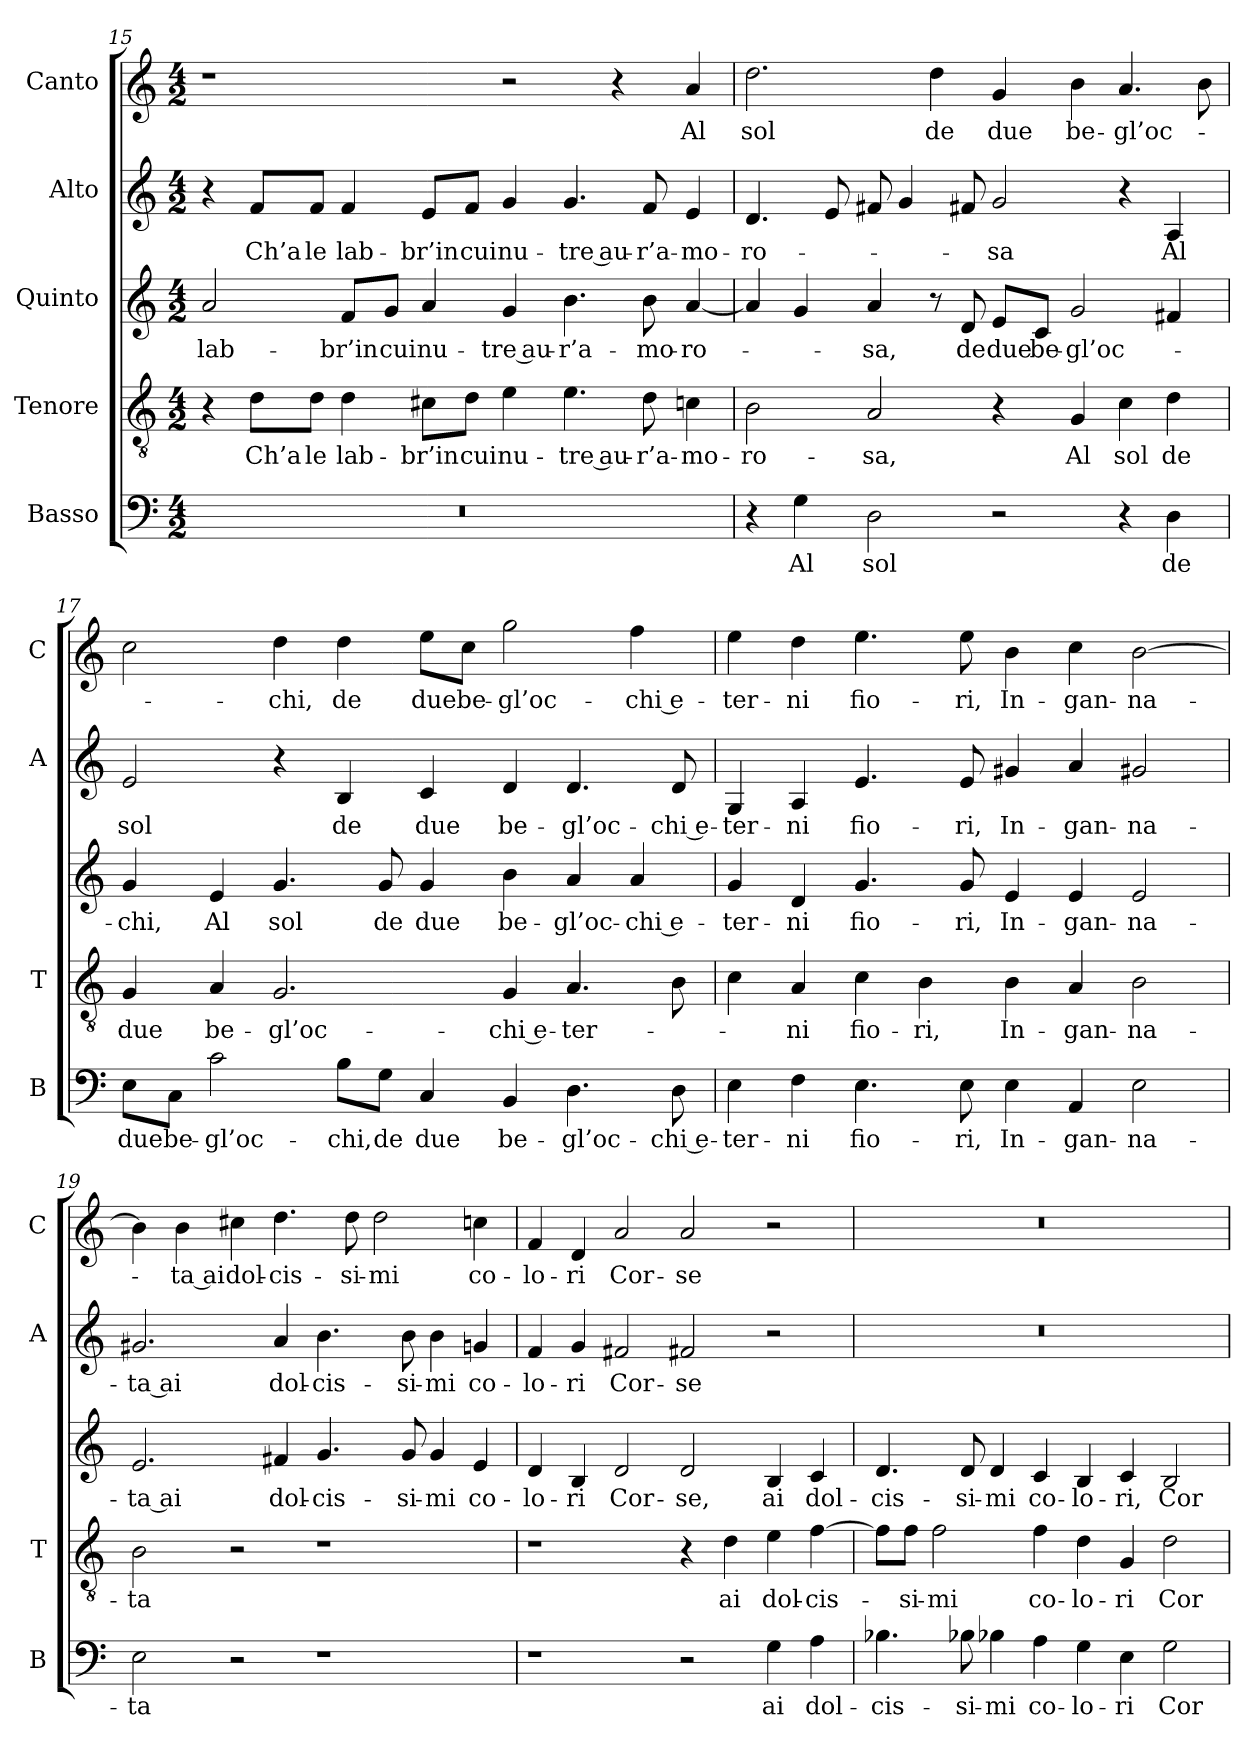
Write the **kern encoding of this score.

**kern	**text	**kern	**text	**kern	**text	**kern	**text	**kern	**text
*part5	*part5	*part4	*part4	*part3	*part3	*part2	*part2	*part1	*part1
*staff5	*staff5	*staff4	*staff4	*staff3	*staff3	*staff2	*staff2	*staff1	*staff1
*I"Basso	*	*I"Tenore	*	*I"Quinto	*	*I"Alto	*	*I"Canto	*
*I'B	*	*I'T	*	*	*	*I'A	*	*I'C	*
*clefF4	*	*clefGv2	*	*clefG2	*	*clefG2	*	*clefG2	*
*k[]	*	*k[]	*	*k[]	*	*k[]	*	*k[]	*
*M4/2	*	*M4/2	*	*M4/2	*	*M4/2	*	*M4/2	*
=15	=15	=15	=15	=15	=15	=15	=15	=15	=15
0r	.	4r	.	2a	lab-	4r	.	1r	.
.	.	8d\L	Ch’a	.	.	8f/L	Ch’a	.	.
.	.	8d\J	le	.	.	8f/J	le	.	.
.	.	4d	lab-	8f/L	-br’in	4f	lab-	.	.
.	.	.	.	8g/J	cui	.	.	.	.
.	.	8c#X\L	-br’in	4a	nu-	8e/L	-br’in	.	.
.	.	8d\J	cui	.	.	8f/J	cui	.	.
.	.	4e	nu-	4g	-tre au-	4g	nu-	2r	.
.	.	4.e	-tre au-	4.b	-r’a-	4.g	-tre au-	.	.
.	.	.	.	.	.	.	.	4r	.
.	.	8d	-r’a-	8b	-mo-	8f	-r’a-	.	.
.	.	4cn	-mo-	[4a	-ro-	4e	-mo-	4a	Al
=16	=16	=16	=16	=16	=16	=16	=16	=16	=16
4r	.	2B	-ro-	4a]	.	4.d	-ro-	2.dd	sol
4G	Al	.	.	4g	.	.	.	.	.
.	.	.	.	.	.	8e	.	.	.
2D	sol	2A	-sa,	4a	-sa,	8f#X	.	.	.
.	.	.	.	.	.	4g	.	.	.
.	.	.	.	8r	.	.	.	4dd	de
.	.	.	.	8d	de	8f#X	.	.	.
2r	.	4r	.	8e/L	due	2g	-sa	4g	due
.	.	.	.	8c/J	be-	.	.	.	.
.	.	4G	Al	2g	-gl’oc-	.	.	4b	be-
4r	.	4c	sol	.	.	4r	.	4.a	-gl’oc-
4D	de	4d	de	4f#X	.	4A	Al	.	.
.	.	.	.	.	.	.	.	8b	.
=17	=17	=17	=17	=17	=17	=17	=17	=17	=17
8E\L	due	4G	due	4g	-chi,	2e	sol	2cc	.
8C\J	be-	.	.	.	.	.	.	.	.
2c	-gl’oc-	4A	be-	4e	Al	.	.	.	.
.	.	2.G	-gl’oc-	4.g	sol	4r	.	4dd	-chi,
8B\L	-chi,	.	.	.	.	4B	de	4dd	de
8G\J	de	.	.	8g	de	.	.	.	.
4C	due	.	.	4g	due	4c	due	8ee\L	due
.	.	.	.	.	.	.	.	8cc\J	be-
4BB	be-	4G	-chi e-	4b	be-	4d	be-	2gg	-gl’oc-
4.D	-gl’oc-	4.A	-ter-	4a	-gl’oc-	4.d	-gl’oc-	.	.
.	.	.	.	4a	-chi e-	.	.	4ff	-chi e-
8D	-chi e-	8B	.	.	.	8d	-chi e-	.	.
=18	=18	=18	=18	=18	=18	=18	=18	=18	=18
4E	-ter-	4c	.	4g	-ter-	4G	-ter-	4ee	-ter-
4F	-ni	4A	-ni	4d	-ni	4A	-ni	4dd	-ni
4.E	fio-	4c	fio-	4.g	fio-	4.e	fio-	4.ee	fio-
.	.	4B	-ri,	.	.	.	.	.	.
8E	-ri,	.	.	8g	-ri,	8e	-ri,	8ee	-ri,
4E	In-	4B	In-	4e	In-	4g#X	In-	4b	In-
4AA	-gan-	4A	-gan-	4e	-gan-	4a	-gan-	4cc	-gan-
2E	-na-	2B	-na-	2e	-na-	2g#X	-na-	[2b	-na-
=19	=19	=19	=19	=19	=19	=19	=19	=19	=19
2E	-ta	2B	-ta	2.e	-ta ai	2.g#X	-ta ai	4b]	.
.	.	.	.	.	.	.	.	4b	-ta ai
2r	.	2r	.	.	.	.	.	4cc#X	dol-
.	.	.	.	4f#X	dol-	4a	dol-	4.dd	-cis-
1r	.	1r	.	4.g	-cis-	4.b	-cis-	.	.
.	.	.	.	.	.	.	.	8dd	-si-
.	.	.	.	.	.	.	.	2dd	-mi
.	.	.	.	8g	-si-	8b	-si-	.	.
.	.	.	.	4g	-mi	4b	-mi	.	.
.	.	.	.	4e	co-	4gn	co-	4ccn	co-
=20	=20	=20	=20	=20	=20	=20	=20	=20	=20
1r	.	1r	.	4d	-lo-	4f	-lo-	4f	-lo-
.	.	.	.	4B	-ri	4g	-ri	4d	-ri
.	.	.	.	2d	Cor-	2f#X	Cor-	2a	Cor-
2r	.	4r	.	2d	-se,	2f#X	-se	2a	-se
.	.	4d	ai	.	.	.	.	.	.
4G	ai	4e	dol-	4B	ai	2r	.	2r	.
4A	dol-	[4f	-cis-	4c	dol-	.	.	.	.
=21	=21	=21	=21	=21	=21	=21	=21	=21	=21
4.B-X	-cis-	8f\L]	.	4.d	-cis-	0r	.	0r	.
.	.	8f\J	-si-	.	.	.	.	.	.
.	.	2f	-mi	.	.	.	.	.	.
8B-X	-si-	.	.	8d	-si-	.	.	.	.
4B-X	-mi	.	.	4d	-mi	.	.	.	.
4A	co-	4f	co-	4c	co-	.	.	.	.
4G	-lo-	4d	-lo-	4B	-lo-	.	.	.	.
4E	-ri	4G	-ri	4c	-ri,	.	.	.	.
2G	Cor-	2d	Cor-	2B	Cor-	.	.	.	.
=	=	=	=	=	=	=	=	=	=
*-	*-	*-	*-	*-	*-	*-	*-	*-	*-
